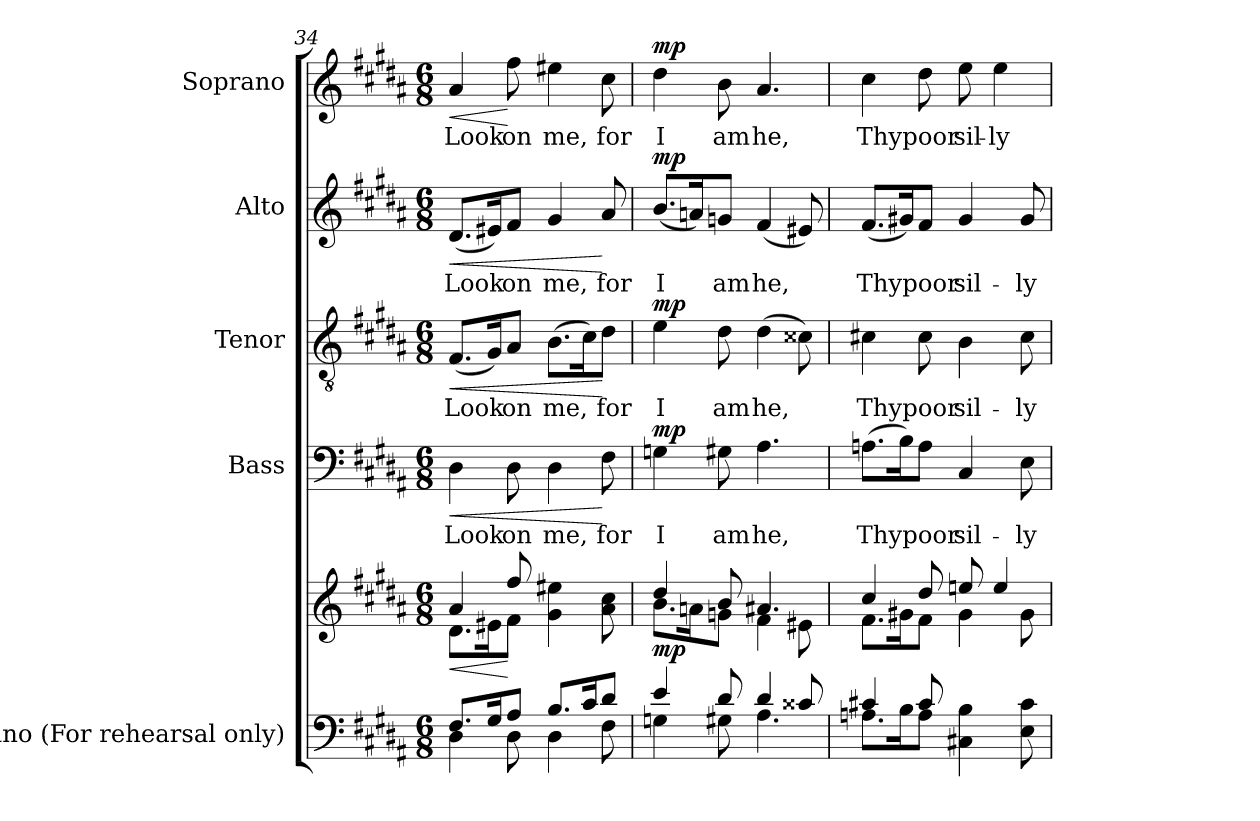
**kern	**kern	**dynam	**kern	**text	**dynam	**kern	**text	**dynam	**kern	**text	**dynam	**kern	**text	**dynam
*part5	*part5	*part5	*part4	*part4	*part4	*part3	*part3	*part3	*part2	*part2	*part2	*part1	*part1	*part1
*staff6	*staff5	*staff5/6	*staff4	*staff4	*staff4	*staff3	*staff3	*staff3	*staff2	*staff2	*staff2	*staff1	*staff1	*staff1
*I"Piano (For rehearsal only)	*	*	*I"Bass	*	*	*I"Tenor	*	*	*I"Alto	*	*	*I"Soprano	*	*
*I'Pno.	*	*	*I'B.	*	*	*I'T.	*	*	*I'A.	*	*	*I'S.	*	*
*clefF4	*clefG2	*	*clefF4	*	*	*clefGv2	*	*	*clefG2	*	*	*clefG2	*	*
*	*	*	*	*	*	*ITrd7c12	*	*	*	*	*	*	*	*
*k[f#c#g#d#a#]	*k[f#c#g#d#a#]	*	*k[f#c#g#d#a#]	*	*	*k[f#c#g#d#a#]	*	*	*k[f#c#g#d#a#]	*	*	*k[f#c#g#d#a#]	*	*
*B:	*B:	*	*B:	*	*	*B:	*	*	*B:	*	*	*B:	*	*
*M6/8	*M6/8	*	*M6/8	*	*	*M6/8	*	*	*M6/8	*	*	*M6/8	*	*
=34	=34	=34	=34	=34	=34	=34	=34	=34	=34	=34	=34	=34	=34	=34
*^	*	*	*	*	*	*	*	*	*	*	*	*	*	*
!	!	!	!LO:HP:b	!	!	!	!	!	!	!	!	!	!	!	!
*	*	*^	*	*	*	*	*	*	*	*	*	*	*	*	*
!	!	!	!	!	!	!LO:LY:b:color=#000000	!LO:HP:b	!	!	!	!	!	!	!	!	!
!	!	!	!	!	!	!	!	!	!LO:LY:b:color=#000000	!LO:HP:b	!	!	!	!	!	!
!	!	!	!	!	!	!	!	!	!	!	!	!LO:LY:b:color=#000000	!LO:HP:b	!	!	!
!	!	!	!	!	!	!	!	!	!	!	!	!	!	!	!LO:LY:b:color=#000000	!LO:HP:b
8.F#i/L	4D#i\	4a#i/	8.d#i\L	<	4D#i\	Look	<	(8.FF#i/L	Look	<	(8.d#i/L	Look	<	4a#i/	Look	<
16G#i/K	.	.	16e#Xi\K	.	.	.	.	16GG#i/k)	.	.	16e#Xi/k)	.	.	.	.	.
!	!	!	!	!	!	!LO:LY:b:color=#000000	!	!	!	!	!	!	!	!	!	!
!	!	!	!	!	!	!	!	!	!LO:LY:b:color=#000000	!	!	!	!	!	!	!
!	!	!	!	!	!	!	!	!	!	!	!	!LO:LY:b:color=#000000	!	!	!	!
!	!	!	!	!	!	!	!	!	!	!	!	!	!	!	!LO:LY:b:color=#000000	!
8A#i/J	8D#i\	8ff#i/	8f#i\J	[	8D#i\	on	.	8AA#i/J	on	.	8f#i/J	on	.	8ff#i\	on	[
!	!	!	!	!	!	!LO:LY:b:color=#000000	!	!	!	!	!	!	!	!	!	!
!	!	!	!	!	!	!	!	!	!LO:LY:b:color=#000000	!	!	!	!	!	!	!
!	!	!	!	!	!	!	!	!	!	!	!	!LO:LY:b:color=#000000	!	!	!	!
!	!	!	!	!	!	!	!	!	!	!	!	!	!	!	!LO:LY:b:color=#000000	!
8.Bi/L	4D#i\	4.ryy	4g#i\ 4ee#Xi	.	4D#i\	me,	.	(8.BBi\L	me,	.	4g#i/	me,	.	4ee#Xi\	me,	.
16c#i/K	.	.	.	.	.	.	.	16C#i\k)	.	.	.	.	.	.	.	.
!	!	!	!	!	!	!LO:LY:b:color=#000000	!	!	!	!	!	!	!	!	!	!
!	!	!	!	!	!	!	!	!	!LO:LY:b:color=#000000	!	!	!	!	!	!	!
!	!	!	!	!	!	!	!	!	!	!	!	!LO:LY:b:color=#000000	!	!	!	!
!	!	!	!	!	!	!	!	!	!	!	!	!	!	!	!LO:LY:b:color=#000000	!
8d#i/J	8F#i\	.	8a#i\ 8cc#i	.	8F#i\	for	[	8D#i\J	for	[	8a#i/	for	[	8cc#i\	for	.
=35	=35	=35	=35	=35	=35	=35	=35	=35	=35	=35	=35	=35	=35	=35	=35	=35
!	!	!	!	!	!	!LO:LY:b:color=#000000	!	!	!	!	!	!	!	!	!	!
!	!	!	!	!	!	!	!	!	!LO:LY:b:color=#000000	!	!	!	!	!	!	!
!	!	!	!	!	!	!	!	!	!	!	!	!LO:LY:b:color=#000000	!	!	!	!
!	!	!	!	!	!	!	!	!	!	!	!	!	!	!	!LO:LY:b:color=#000000	!
4ei/	4Gni\	4dd#i/	8.bi\L	mp	4Gni\	I	mp	4Ei\	I	mp	(8.bi/L	I	mp	4dd#i\	I	mp
.	.	.	16ani\K	.	.	.	.	.	.	.	16ani/k)	.	.	.	.	.
!	!	!	!	!	!	!LO:LY:b:color=#000000	!	!	!	!	!	!	!	!	!	!
!	!	!	!	!	!	!	!	!	!LO:LY:b:color=#000000	!	!	!	!	!	!	!
!	!	!	!	!	!	!	!	!	!	!	!	!LO:LY:b:color=#000000	!	!	!	!
!	!	!	!	!	!	!	!	!	!	!	!	!	!	!	!LO:LY:b:color=#000000	!
8d#i/	8G#Xi\	8bi/	8gni\J	.	8G#Xi\	am	.	8D#i\	am	.	8gni/J	am	.	8bi\	am	.
!	!	!	!	!	!	!LO:LY:b:color=#000000	!	!	!	!	!	!	!	!	!	!
!	!	!	!	!	!	!	!	!	!LO:LY:b:color=#000000	!	!	!	!	!	!	!
!	!	!	!	!	!	!	!	!	!	!	!	!LO:LY:b:color=#000000	!	!	!	!
!	!	!	!	!	!	!	!	!	!	!	!	!	!	!	!LO:LY:b:color=#000000	!
4d#i/	4.A#i\	4.a#Xi/	4f#i\	.	4.A#i\	he,	.	(4D#i\	he,	.	(4f#i/	he,	.	4.a#i/	he,	.
8c##Xi/	.	.	8e#Xi\	.	.	.	.	8C##Xi\)	.	.	8e#Xi/)	.	.	.	.	.
=36	=36	=36	=36	=36	=36	=36	=36	=36	=36	=36	=36	=36	=36	=36	=36	=36
!	!	!	!	!	!	!LO:LY:b:color=#000000	!	!	!	!	!	!	!	!	!	!
!	!	!	!	!	!	!	!	!	!LO:LY:b:color=#000000	!	!	!	!	!	!	!
!	!	!	!	!	!	!	!	!	!	!	!	!LO:LY:b:color=#000000	!	!	!	!
!	!	!	!	!	!	!	!	!	!	!	!	!	!	!	!LO:LY:b:color=#000000	!
4c#Xi/	8.Ani\L	4cc#i/	8.f#i\L	.	(8.Ani\L	Thy	.	4C#Xi\	Thy	.	(8.f#i/L	Thy	.	4cc#i\	Thy	.
.	16Bi\K	.	16g#Xi\K	.	16Bi\k)	.	.	.	.	.	16g#Xi/k)	.	.	.	.	.
!	!	!	!	!	!	!LO:LY:b:color=#000000	!	!	!	!	!	!	!	!	!	!
!	!	!	!	!	!	!	!	!	!LO:LY:b:color=#000000	!	!	!	!	!	!	!
!	!	!	!	!	!	!	!	!	!	!	!	!LO:LY:b:color=#000000	!	!	!	!
!	!	!	!	!	!	!	!	!	!	!	!	!	!	!	!LO:LY:b:color=#000000	!
8c#i/	8Ai\J	8dd#i/	8f#i\J	.	8Ai\J	poor	.	8C#i\	poor	.	8f#i/J	poor	.	8dd#i\	poor	.
!	!	!	!	!	!	!LO:LY:b:color=#000000	!	!	!	!	!	!	!	!	!	!
!	!	!	!	!	!	!	!	!	!LO:LY:b:color=#000000	!	!	!	!	!	!	!
!	!	!	!	!	!	!	!	!	!	!	!	!LO:LY:b:color=#000000	!	!	!	!
!	!	!	!	!	!	!	!	!	!	!	!	!	!	!	!LO:LY:b:color=#000000	!
4.ryy	4C#Xi\ 4Bi	8eeni/	4g#i\	.	4C#i/	sil-	.	4BBi\	sil-	.	4g#i/	sil-	.	8eei\	sil-	.
!	!	!	!	!	!	!	!	!	!	!	!	!	!	!	!LO:LY:b:color=#000000	!
.	.	4eei/	.	.	.	.	.	.	.	.	.	.	.	4eei\	-ly	.
!	!	!	!	!	!	!LO:LY:b:color=#000000	!	!	!	!	!	!	!	!	!	!
!	!	!	!	!	!	!	!	!	!LO:LY:b:color=#000000	!	!	!	!	!	!	!
!	!	!	!	!	!	!	!	!	!	!	!	!LO:LY:b:color=#000000	!	!	!	!
.	8Ei\ 8c#i	.	8g#i\	.	8Ei\	-ly	.	8C#i\	-ly	.	8g#i/	-ly	.	.	.	.
*v	*v	*	*	*	*	*	*	*	*	*	*	*	*	*	*	*
*	*v	*v	*	*	*	*	*	*	*	*	*	*	*	*	*
=	=	=	=	=	=	=	=	=	=	=	=	=	=	=
*-	*-	*-	*-	*-	*-	*-	*-	*-	*-	*-	*-	*-	*-	*-
